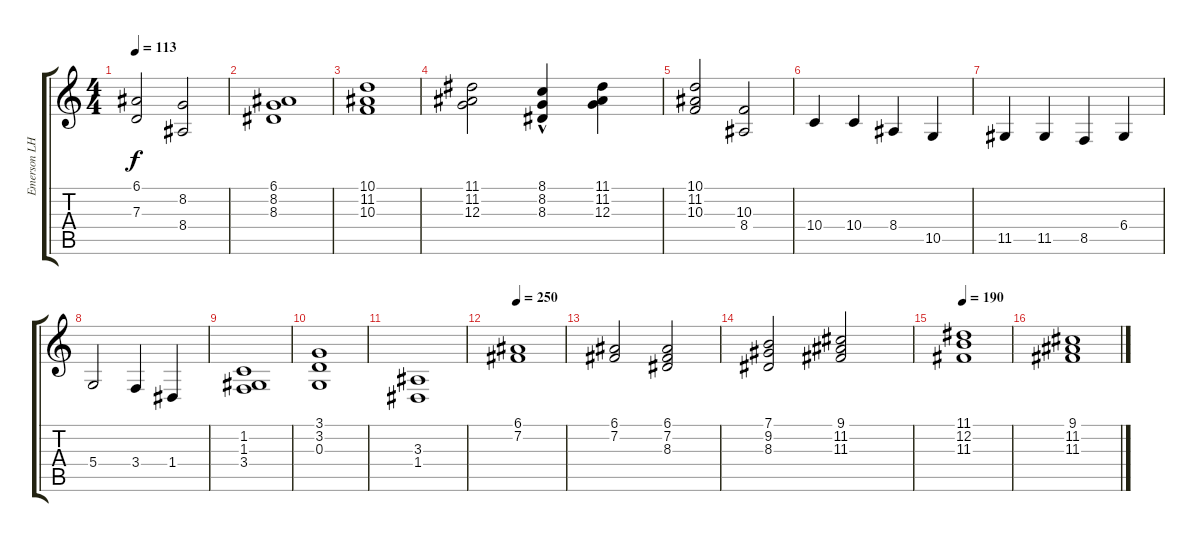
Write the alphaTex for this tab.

\track ("Emerson LH" "Emerson LH") {instrument percussiveorgan}
\staff {score tabs}
\tuning (E4 B3 G3 D3 A2 E2) {hide}
\ts (4 4)
\tempo 113
\clef g2
\ks c
(6.1 7.3).2{dy f} (8.2 8.4).2 |
(6.1 8.2 8.3).1 |
(10.1 11.2 10.3).1 |
(11.1 11.2 12.3).2 (8.1{hac} 8.2{hac} 8.3{hac}).4 (11.1 11.2 12.3).4 |
(10.1 11.2 10.3).2 (10.3 8.4).2 |
10.4.4 10.4.4 8.4.4 10.5.4 |
11.5.4 11.5.4 8.5.4 6.4.4 |
5.4.2 3.4.4 1.4.4 |
(1.2 1.3 3.4).1 |
(3.1 3.2 0.3).1 |
(3.3 1.4).1 |
\tempo 250
(6.1 7.2).1 |
(6.1 7.2).2 (6.1 7.2 8.3).2 |
(7.1 9.2 8.3).2 (9.1 11.2 11.3).2 |
\tempo 190
(11.1 12.2 11.3).1 |
(9.1 11.2 11.3).1
